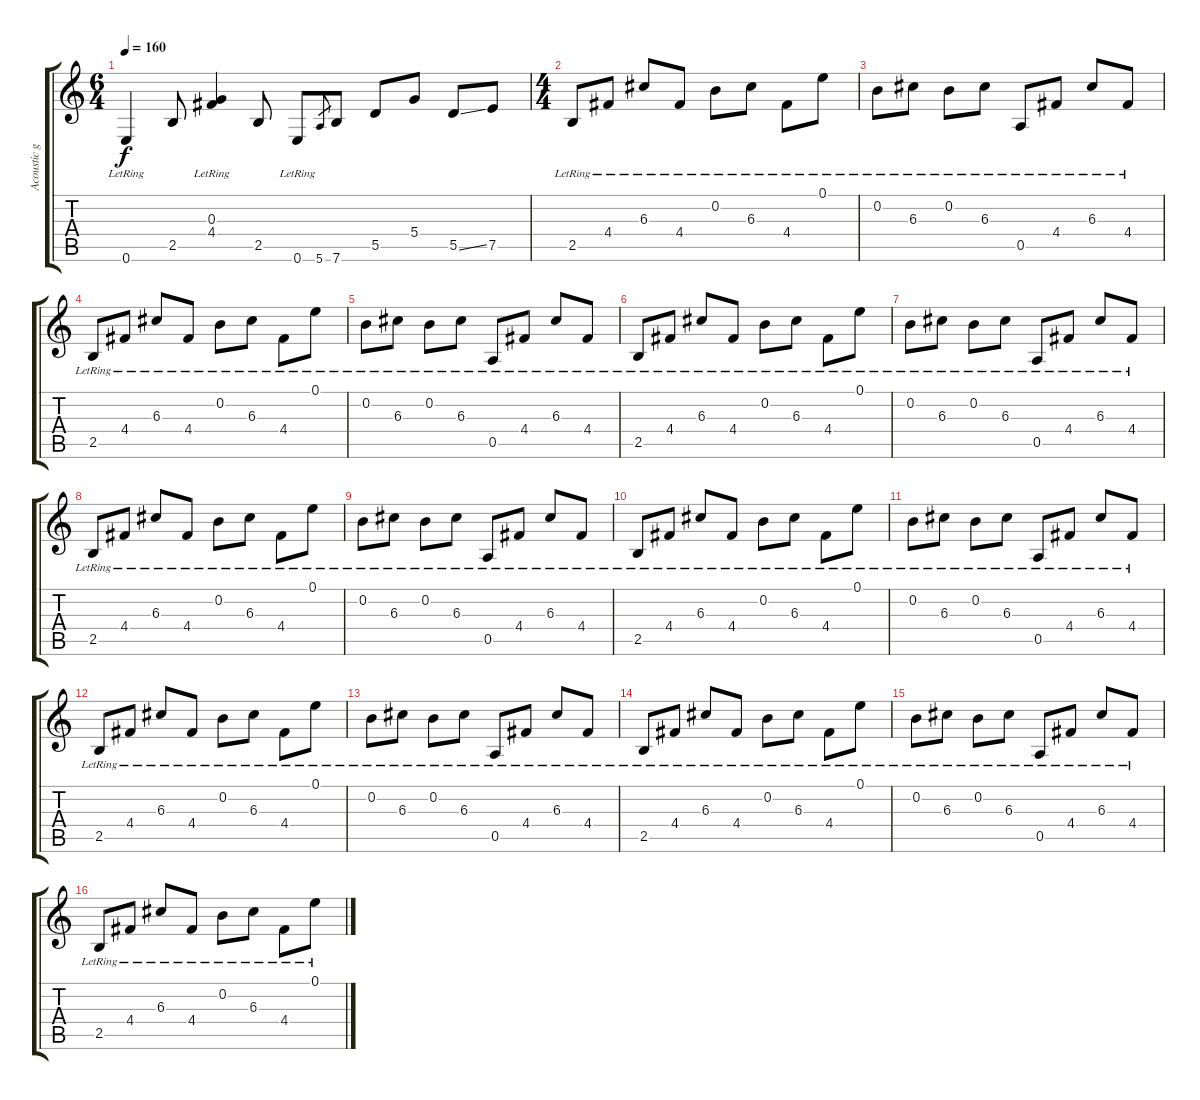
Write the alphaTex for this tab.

\track ("Acoustic guitar" "Acoustic g") {instrument acousticguitarsteel}
\staff {score tabs}
\tuning (E4 B3 G3 D3 A2 E2) {hide}
\ts (6 4)
\tempo 160
\clef g2
\ks c
0.6{lr}.4{dy f} 2.5.8 (0.3{lr} 4.4{lr}).4 2.5.8 0.6{lr}.8 5.6.8{gr} 7.6.8 5.5.8 5.4.8 5.5{ss}.8 7.5.8 |
\ts (4 4)
2.5{lr}.8 4.4{lr}.8 6.3{lr}.8 4.4{lr}.8 0.2{lr}.8 6.3{lr}.8 4.4{lr}.8 0.1{lr}.8 |
0.2{lr}.8 6.3{lr}.8 0.2{lr}.8 6.3{lr}.8 0.5{lr}.8 4.4{lr}.8 6.3{lr}.8 4.4{lr}.8 |
2.5{lr}.8 4.4{lr}.8 6.3{lr}.8 4.4{lr}.8 0.2{lr}.8 6.3{lr}.8 4.4{lr}.8 0.1{lr}.8 |
0.2{lr}.8 6.3{lr}.8 0.2{lr}.8 6.3{lr}.8 0.5{lr}.8 4.4{lr}.8 6.3{lr}.8 4.4{lr}.8 |
2.5{lr}.8 4.4{lr}.8 6.3{lr}.8 4.4{lr}.8 0.2{lr}.8 6.3{lr}.8 4.4{lr}.8 0.1{lr}.8 |
0.2{lr}.8 6.3{lr}.8 0.2{lr}.8 6.3{lr}.8 0.5{lr}.8 4.4{lr}.8 6.3{lr}.8 4.4{lr}.8 |
2.5{lr}.8 4.4{lr}.8 6.3{lr}.8 4.4{lr}.8 0.2{lr}.8 6.3{lr}.8 4.4{lr}.8 0.1{lr}.8 |
0.2{lr}.8 6.3{lr}.8 0.2{lr}.8 6.3{lr}.8 0.5{lr}.8 4.4{lr}.8 6.3{lr}.8 4.4{lr}.8 |
2.5{lr}.8 4.4{lr}.8 6.3{lr}.8 4.4{lr}.8 0.2{lr}.8 6.3{lr}.8 4.4{lr}.8 0.1{lr}.8 |
0.2{lr}.8 6.3{lr}.8 0.2{lr}.8 6.3{lr}.8 0.5{lr}.8 4.4{lr}.8 6.3{lr}.8 4.4{lr}.8 |
2.5{lr}.8 4.4{lr}.8 6.3{lr}.8 4.4{lr}.8 0.2{lr}.8 6.3{lr}.8 4.4{lr}.8 0.1{lr}.8 |
0.2{lr}.8 6.3{lr}.8 0.2{lr}.8 6.3{lr}.8 0.5{lr}.8 4.4{lr}.8 6.3{lr}.8 4.4{lr}.8 |
2.5{lr}.8 4.4{lr}.8 6.3{lr}.8 4.4{lr}.8 0.2{lr}.8 6.3{lr}.8 4.4{lr}.8 0.1{lr}.8 |
0.2{lr}.8 6.3{lr}.8 0.2{lr}.8 6.3{lr}.8 0.5{lr}.8 4.4{lr}.8 6.3{lr}.8 4.4{lr}.8 |
2.5{lr}.8 4.4{lr}.8 6.3{lr}.8 4.4{lr}.8 0.2{lr}.8 6.3{lr}.8 4.4{lr}.8 0.1{lr}.8
